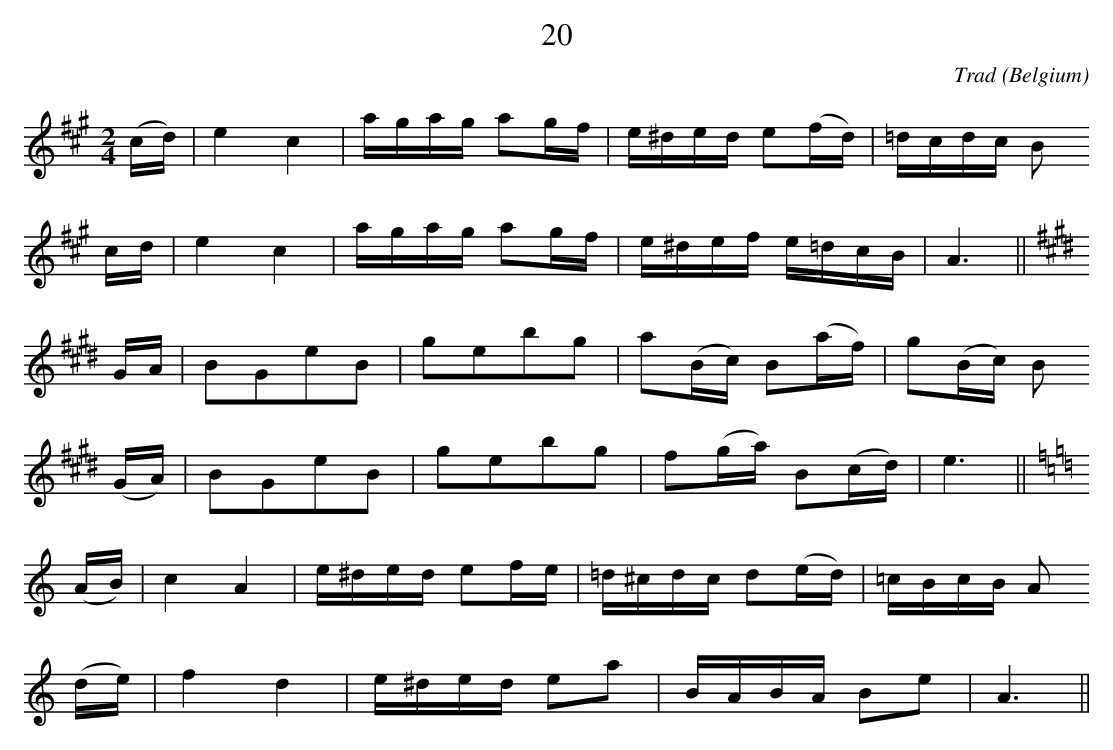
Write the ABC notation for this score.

X:1
T:20
C:Trad
O:Belgium
M:2/4
L:1/16
K:Amaj
(cd)|e4 c4|agag a2gf|e^ded e2(fd)|=dcdc B2
cd|e4c4|agag a2gf|e^def e=dcB|A6||
K:Emaj
GA|B2G2e2B2|g2e2b2g2|a2(Bc) B2(af)|g2(Bc) B2
(GA)|B2G2e2B2|g2e2b2g2|f2(ga) B2(cd)|e6||
K:Amin
(AB)|c4A4|e^ded e2fe|=d^cdc d2(ed)|=cBcB A2
(de)|f4d4|e^ded e2a2|BABA B2e2|A6||
